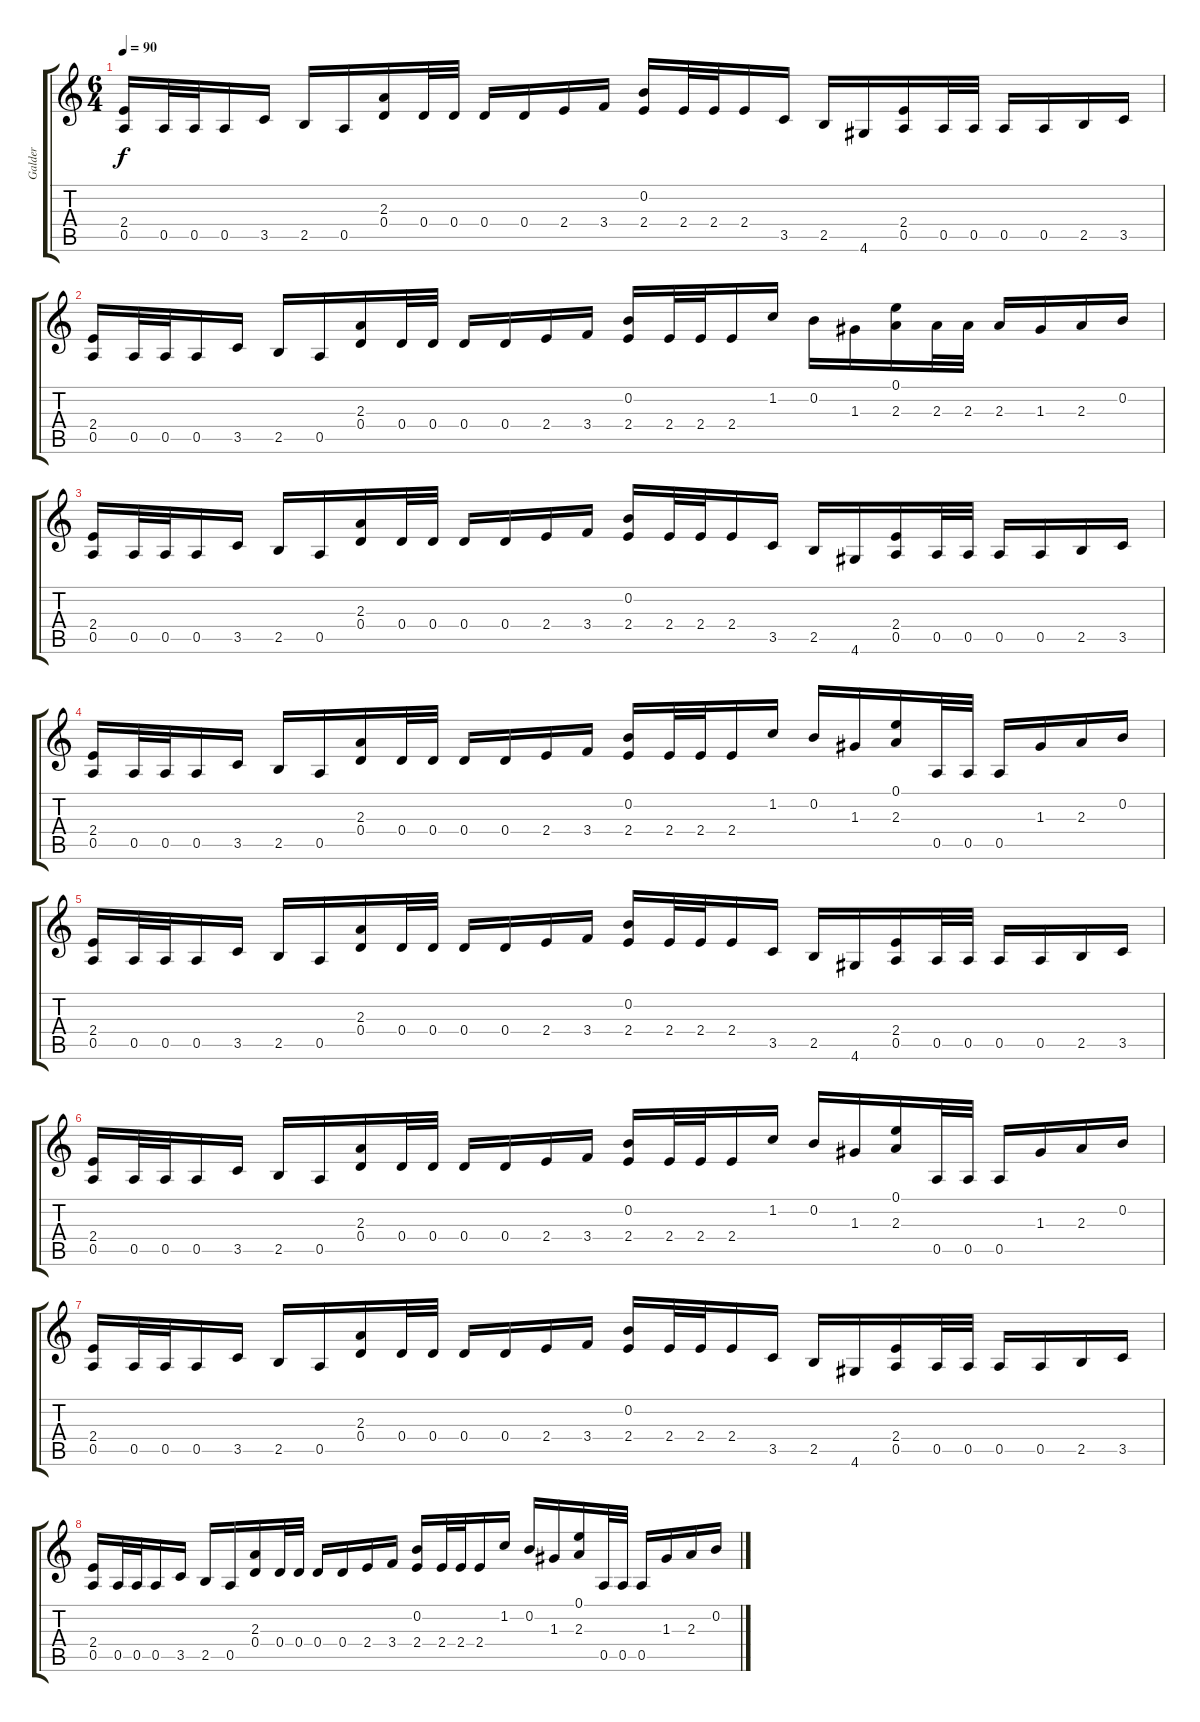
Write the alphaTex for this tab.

\track ("Galder" "Galder") {instrument distortionguitar}
\staff {score tabs}
\tuning (E4 B3 G3 D3 A2 E2) {hide}
\ts (6 4)
\tempo 90
\clef g2
\ks c
(2.4 0.5).16{dy f} 0.5.32 0.5.32 0.5.16 3.5.16 2.5.16 0.5.16 (2.3 0.4).16 0.4.32 0.4.32 0.4.16 0.4.16 2.4.16 3.4.16 (0.2 2.4).16 2.4.32 2.4.32 2.4.16 3.5.16 2.5.16 4.6.16 (2.4 0.5).16 0.5.32 0.5.32 0.5.16 0.5.16 2.5.16 3.5.16 |
(2.4 0.5).16 0.5.32 0.5.32 0.5.16 3.5.16 2.5.16 0.5.16 (2.3 0.4).16 0.4.32 0.4.32 0.4.16 0.4.16 2.4.16 3.4.16 (0.2 2.4).16 2.4.32 2.4.32 2.4.16 1.2.16 0.2.16 1.3.16 (0.1 2.3).16 2.3.32 2.3.32 2.3.16 1.3.16 2.3.16 0.2.16 |
(2.4 0.5).16 0.5.32 0.5.32 0.5.16 3.5.16 2.5.16 0.5.16 (2.3 0.4).16 0.4.32 0.4.32 0.4.16 0.4.16 2.4.16 3.4.16 (0.2 2.4).16 2.4.32 2.4.32 2.4.16 3.5.16 2.5.16 4.6.16 (2.4 0.5).16 0.5.32 0.5.32 0.5.16 0.5.16 2.5.16 3.5.16 |
(2.4 0.5).16 0.5.32 0.5.32 0.5.16 3.5.16 2.5.16 0.5.16 (2.3 0.4).16 0.4.32 0.4.32 0.4.16 0.4.16 2.4.16 3.4.16 (0.2 2.4).16 2.4.32 2.4.32 2.4.16 1.2.16 0.2.16 1.3.16 (0.1 2.3).16 0.5.32 0.5.32 0.5.16 1.3.16 2.3.16 0.2.16 |
(2.4 0.5).16 0.5.32 0.5.32 0.5.16 3.5.16 2.5.16 0.5.16 (2.3 0.4).16 0.4.32 0.4.32 0.4.16 0.4.16 2.4.16 3.4.16 (0.2 2.4).16 2.4.32 2.4.32 2.4.16 3.5.16 2.5.16 4.6.16 (2.4 0.5).16 0.5.32 0.5.32 0.5.16 0.5.16 2.5.16 3.5.16 |
(2.4 0.5).16 0.5.32 0.5.32 0.5.16 3.5.16 2.5.16 0.5.16 (2.3 0.4).16 0.4.32 0.4.32 0.4.16 0.4.16 2.4.16 3.4.16 (0.2 2.4).16 2.4.32 2.4.32 2.4.16 1.2.16 0.2.16 1.3.16 (0.1 2.3).16 0.5.32 0.5.32 0.5.16 1.3.16 2.3.16 0.2.16 |
(2.4 0.5).16 0.5.32 0.5.32 0.5.16 3.5.16 2.5.16 0.5.16 (2.3 0.4).16 0.4.32 0.4.32 0.4.16 0.4.16 2.4.16 3.4.16 (0.2 2.4).16 2.4.32 2.4.32 2.4.16 3.5.16 2.5.16 4.6.16 (2.4 0.5).16 0.5.32 0.5.32 0.5.16 0.5.16 2.5.16 3.5.16 |
(2.4 0.5).16 0.5.32 0.5.32 0.5.16 3.5.16 2.5.16 0.5.16 (2.3 0.4).16 0.4.32 0.4.32 0.4.16 0.4.16 2.4.16 3.4.16 (0.2 2.4).16 2.4.32 2.4.32 2.4.16 1.2.16 0.2.16 1.3.16 (0.1 2.3).16 0.5.32 0.5.32 0.5.16 1.3.16 2.3.16 0.2.16
